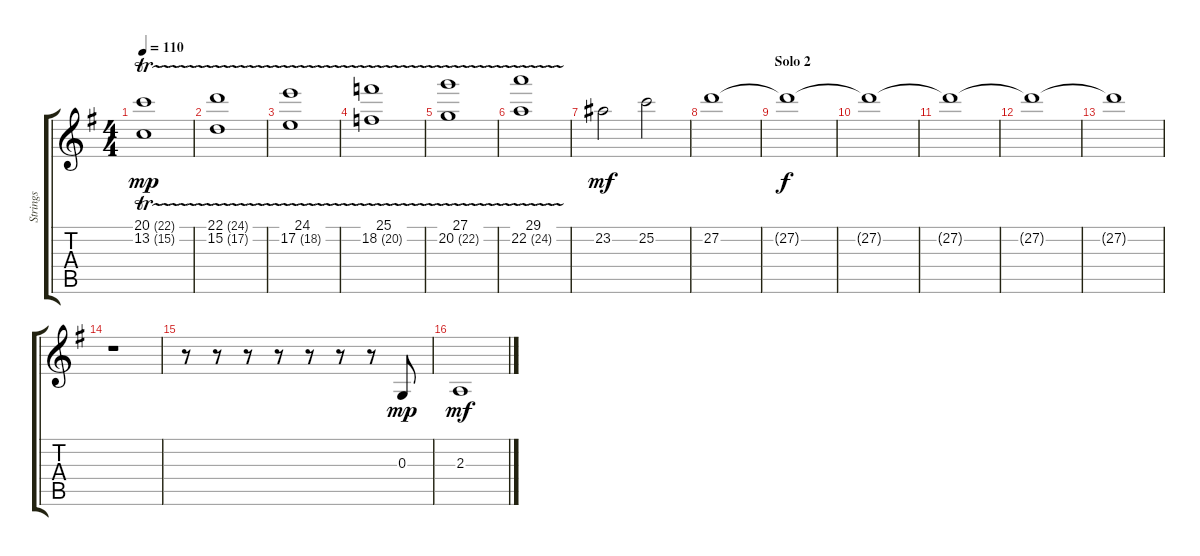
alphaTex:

\track ("Strings" "Strings") {instrument stringensemble1}
\staff {score tabs}
\tuning (E4 B3 G3 D3 A2 E2) {hide}
\ts (4 4)
\tempo 110
\clef g2
\ks g
(20.1{tr (22 32)} 13.2{tr (15 32)}).1{dy mp balance 5} |
(22.1{tr (24 32)} 15.2{tr (17 32)}).1{balance 6} |
(24.1 17.2{tr (18 32)}).1{balance 12} |
(25.1 18.2{tr (20 32)}).1 |
(27.1 20.2{tr (22 32)}).1 |
(29.1 22.2{tr (24 32)}).1 |
23.2.2{dy mf} 25.2.2 |
27.2.1{volume 9} |
\section ("" "Solo 2")
27.2{t}.1{dy f} |
27.2{t}.1 |
27.2{t}.1 |
27.2{t}.1 |
27.2{t}.1 |
r.1 |
r.8{volume 16 balance 4} r.8 r.8 r.8 r.8 r.8 r.8 0.3.8{dy mp} |
2.3.1{dy mf}
